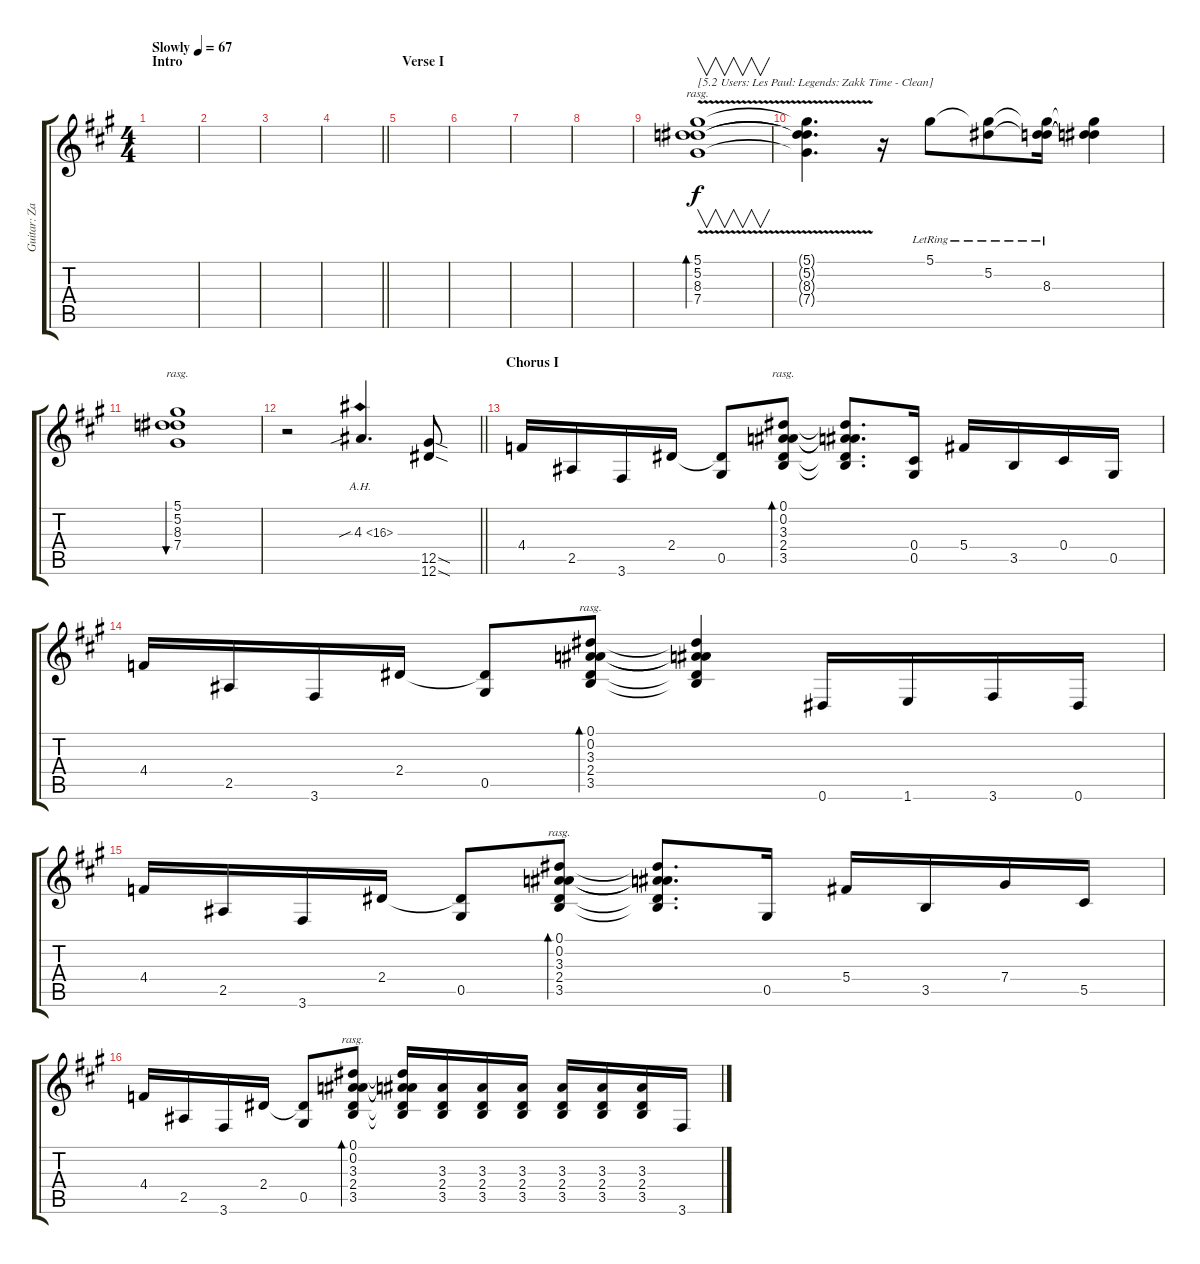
\track ("Guitar: Zakk" "Guitar: Za") {instrument electricguitarclean}
\staff {score tabs}
\tuning (Eb4 Bb3 Gb3 Db3 Ab2 Eb2) {hide}
\ts (4 4)
\section ("" "Intro")
\tempo (67 "Slowly")
\clef g2
\ks a
|
|
|
\barLineRight lightlight
|
\section ("" "Verse I")
|
|
|
|
(5.1 5.2 8.3{v} 7.4).1{v bd 120 rasg ii txt "[5.2 Users: Les Paul: Legends: Zakk Time - Clean]"} |
(5.1{t} 5.2{t} 8.3{t} 7.4{t}).4{d} r.16 5.1{lr}.8{beam merge} (5.1{t} 5.2{lr}).8 (5.1{t} 5.2{t} 8.3{lr}).16 (5.1{t} 5.2{t} 8.3{t}).4 |
(5.1 5.2 8.3 7.4).1{bu 120 rasg ii} |
\barLineRight lightlight
r.2 4.3{ah 12 sib}.4{d} (12.5{sod} 12.6{sod}).8 |
\section ("" "Chorus I")
4.4.16 2.5.16 3.6.16 2.4.16 (2.4{t} 0.5).8 (0.1 0.2 3.3 2.4 3.5).8{bd 120 rasg ii} (0.1{t} 0.2{t} 3.3{t} 2.4{t} 3.5{t}).8{d} (0.4 0.5).16 5.4.16 3.5.16 0.4.16 0.5.16 |
4.4.16 2.5.16 3.6.16 2.4.16 (2.4{t} 0.5).8 (0.1 0.2 3.3 2.4 3.5).8{bd 120 rasg ii} (0.1{t} 0.2{t} 3.3{t} 2.4{t} 3.5{t}).4 0.6.16 1.6.16 3.6.16 0.6.16 |
4.4.16 2.5.16 3.6.16 2.4.16 (2.4{t} 0.5).8 (0.1 0.2 3.3 2.4 3.5).8{bd 120 rasg ii} (0.1{t} 0.2{t} 3.3{t} 2.4{t} 3.5{t}).8{d} 0.5.16 5.4.16 3.5.16 7.4.16 5.5.16 |
4.4.16 2.5.16 3.6.16 2.4.16 (2.4{t} 0.5).8 (0.1 0.2 3.3 2.4 3.5).8{bd 120 rasg ii} (0.1{t} 0.2{t} 3.3{t} 2.4{t} 3.5{t}).16 (3.3 2.4 3.5).16 (3.3 2.4 3.5).16 (3.3 2.4 3.5).16 (3.3 2.4 3.5).16 (3.3 2.4 3.5).16 (3.3 2.4 3.5).16 3.6.16
